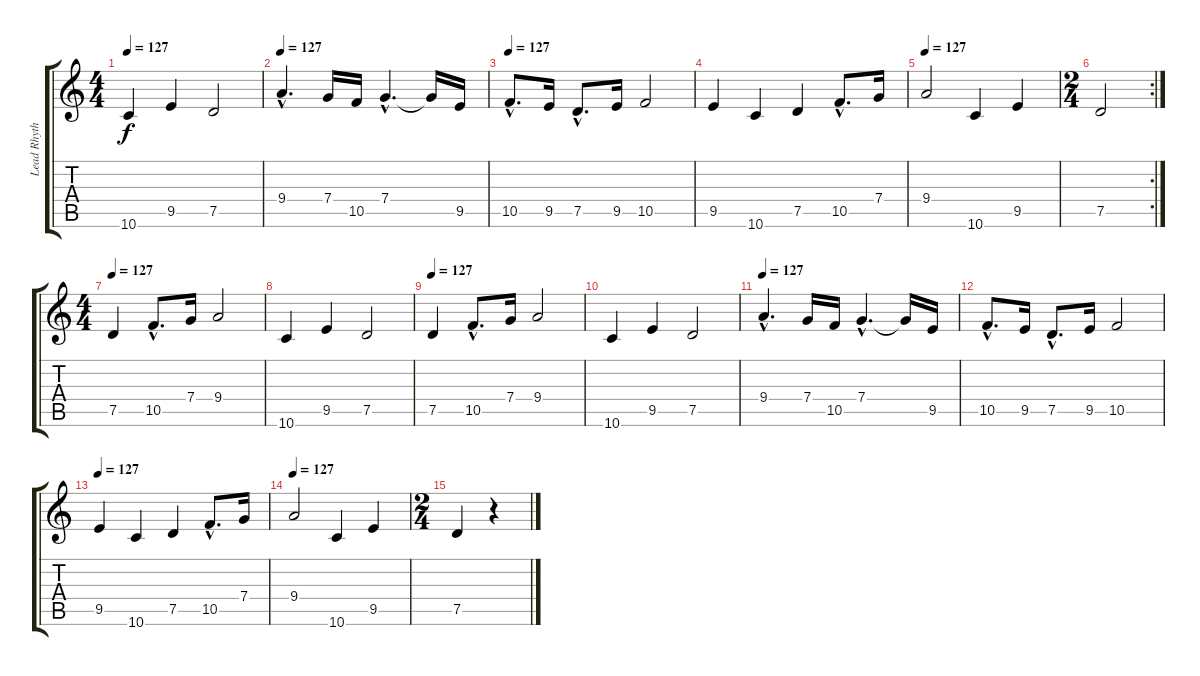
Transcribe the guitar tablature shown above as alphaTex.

\track ("Lead Rhythm" "Lead Rhyth") {instrument distortionguitar}
\staff {score tabs}
\tuning (D4 A3 F3 C3 G2 D2) {hide}
\ts (4 4)
\tempo 127
\clef g2
\ks c
10.6.4{dy f} 9.5.4 7.5.2 |
\tempo 127
9.4{hac}.4{d} 7.4.16 10.5.16 7.4{hac}.4{d} 7.4{t}.16 9.5.16 |
\tempo 127
10.5{hac}.8{d} 9.5.16 7.5{hac}.8{d} 9.5.16 10.5.2 |
9.5.4 10.6.4 7.5.4 10.5{hac}.8{d} 7.4.16 |
\tempo 127
9.4.2 10.6.4 9.5.4 |
\rc 2
\ts (2 4)
7.5.2 |
\ts (4 4)
\tempo 127
7.5.4 10.5{hac}.8{d} 7.4.16 9.4.2 |
10.6.4 9.5.4 7.5.2 |
\tempo 127
7.5.4 10.5{hac}.8{d} 7.4.16 9.4.2 |
10.6.4 9.5.4 7.5.2 |
\tempo 127
9.4{hac}.4{d} 7.4.16 10.5.16 7.4{hac}.4{d} 7.4{t}.16 9.5.16 |
10.5{hac}.8{d} 9.5.16 7.5{hac}.8{d} 9.5.16 10.5.2 |
\tempo 127
9.5.4 10.6.4 7.5.4 10.5{hac}.8{d} 7.4.16 |
\tempo 127
9.4.2 10.6.4 9.5.4 |
\ts (2 4)
7.5.4 r.4
